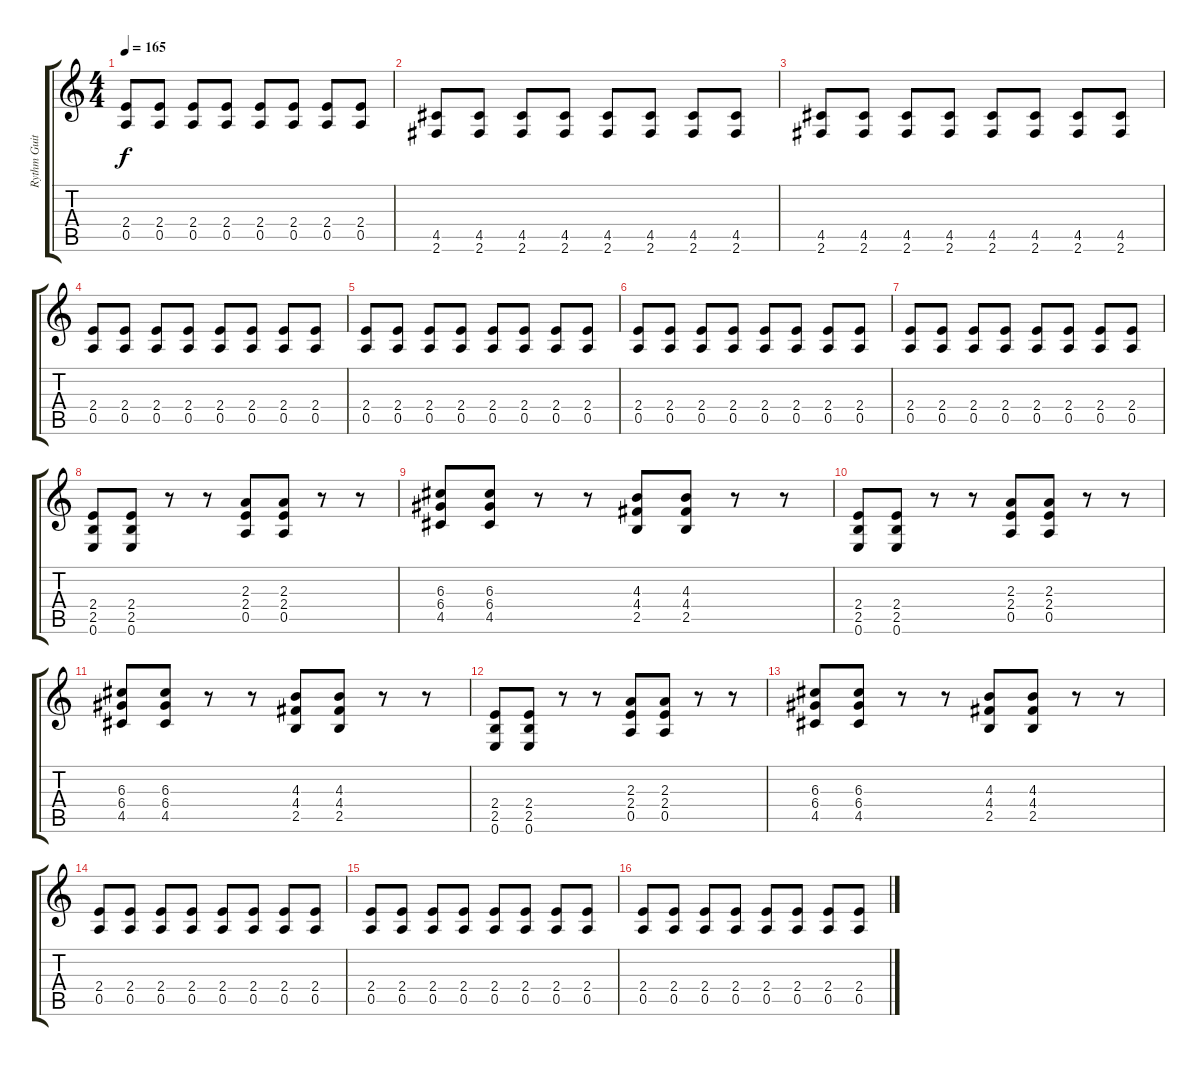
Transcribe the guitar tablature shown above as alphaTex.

\track ("Rythm Guitar" "Rythm Guit") {instrument overdrivenguitar}
\staff {score tabs}
\tuning (E4 B3 G3 D3 A2 E2) {hide}
\ts (4 4)
\tempo 165
\clef g2
\ks c
(2.4 0.5).8{dy f} (2.4 0.5).8 (2.4 0.5).8 (2.4 0.5).8 (2.4 0.5).8 (2.4 0.5).8 (2.4 0.5).8 (2.4 0.5).8 |
(4.5 2.6).8 (4.5 2.6).8 (4.5 2.6).8 (4.5 2.6).8 (4.5 2.6).8 (4.5 2.6).8 (4.5 2.6).8 (4.5 2.6).8 |
(4.5 2.6).8 (4.5 2.6).8 (4.5 2.6).8 (4.5 2.6).8 (4.5 2.6).8 (4.5 2.6).8 (4.5 2.6).8 (4.5 2.6).8 |
(2.4 0.5).8 (2.4 0.5).8 (2.4 0.5).8 (2.4 0.5).8 (2.4 0.5).8 (2.4 0.5).8 (2.4 0.5).8 (2.4 0.5).8 |
(2.4 0.5).8 (2.4 0.5).8 (2.4 0.5).8 (2.4 0.5).8 (2.4 0.5).8 (2.4 0.5).8 (2.4 0.5).8 (2.4 0.5).8 |
(2.4 0.5).8 (2.4 0.5).8 (2.4 0.5).8 (2.4 0.5).8 (2.4 0.5).8 (2.4 0.5).8 (2.4 0.5).8 (2.4 0.5).8 |
(2.4 0.5).8 (2.4 0.5).8 (2.4 0.5).8 (2.4 0.5).8 (2.4 0.5).8 (2.4 0.5).8 (2.4 0.5).8 (2.4 0.5).8 |
(2.4 2.5 0.6).8 (2.4 2.5 0.6).8 r.8 r.8 (2.3 2.4 0.5).8 (2.3 2.4 0.5).8 r.8 r.8 |
(6.3 6.4 4.5).8 (6.3 6.4 4.5).8 r.8 r.8 (4.3 4.4 2.5).8 (4.3 4.4 2.5).8 r.8 r.8 |
(2.4 2.5 0.6).8 (2.4 2.5 0.6).8 r.8 r.8 (2.3 2.4 0.5).8 (2.3 2.4 0.5).8 r.8 r.8 |
(6.3 6.4 4.5).8 (6.3 6.4 4.5).8 r.8 r.8 (4.3 4.4 2.5).8 (4.3 4.4 2.5).8 r.8 r.8 |
(2.4 2.5 0.6).8 (2.4 2.5 0.6).8 r.8 r.8 (2.3 2.4 0.5).8 (2.3 2.4 0.5).8 r.8 r.8 |
(6.3 6.4 4.5).8 (6.3 6.4 4.5).8 r.8 r.8 (4.3 4.4 2.5).8 (4.3 4.4 2.5).8 r.8 r.8 |
(2.4 0.5).8 (2.4 0.5).8 (2.4 0.5).8 (2.4 0.5).8 (2.4 0.5).8 (2.4 0.5).8 (2.4 0.5).8 (2.4 0.5).8 |
(2.4 0.5).8 (2.4 0.5).8 (2.4 0.5).8 (2.4 0.5).8 (2.4 0.5).8 (2.4 0.5).8 (2.4 0.5).8 (2.4 0.5).8 |
(2.4 0.5).8 (2.4 0.5).8 (2.4 0.5).8 (2.4 0.5).8 (2.4 0.5).8 (2.4 0.5).8 (2.4 0.5).8 (2.4 0.5).8
